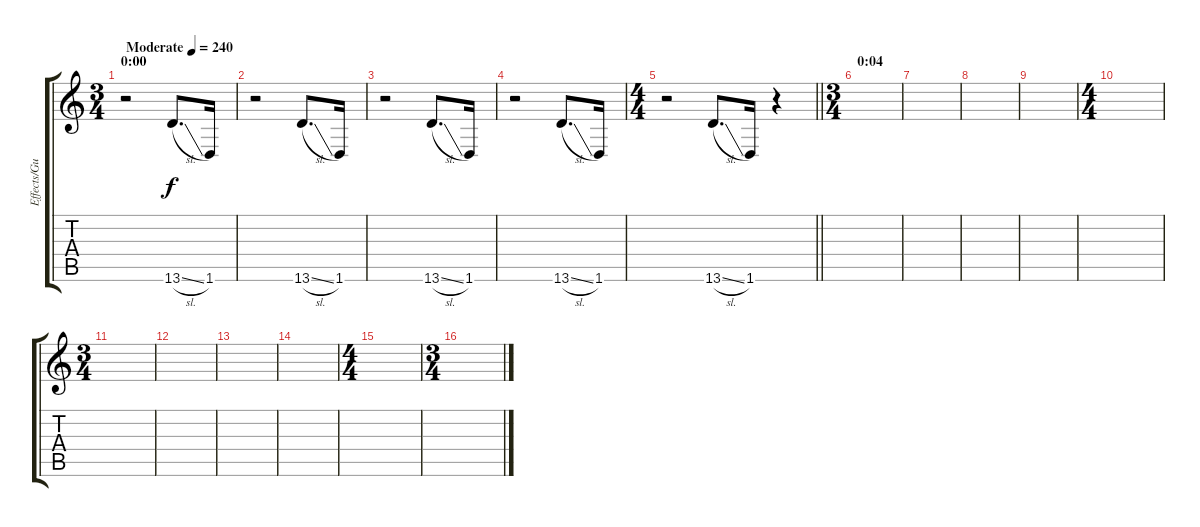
\track ("Effects/Guitar" "Effects/Gu") {instrument guitarharmonics}
\staff {score tabs}
\tuning (Db4 Ab3 E3 B2 Gb2 Db2) {hide}
\ts (3 4)
\section ("" "0:00")
\tempo (240 "Moderate")
\clef g2
\ks c
r.2{dy f instrument guitarharmonics} 13.6{sl}.8{d} 1.6.16 |
r.2 13.6{sl}.8{d} 1.6.16 |
r.2 13.6{sl}.8{d} 1.6.16 |
r.2 13.6{sl}.8{d} 1.6.16 |
\ts (4 4)
\barLineRight lightlight
r.2 13.6{sl}.8{d} 1.6.16 r.4 |
\ts (3 4)
\section ("" "0:04")
|
|
|
|
\ts (4 4)
|
\ts (3 4)
|
|
|
|
\ts (4 4)
|
\ts (3 4)
